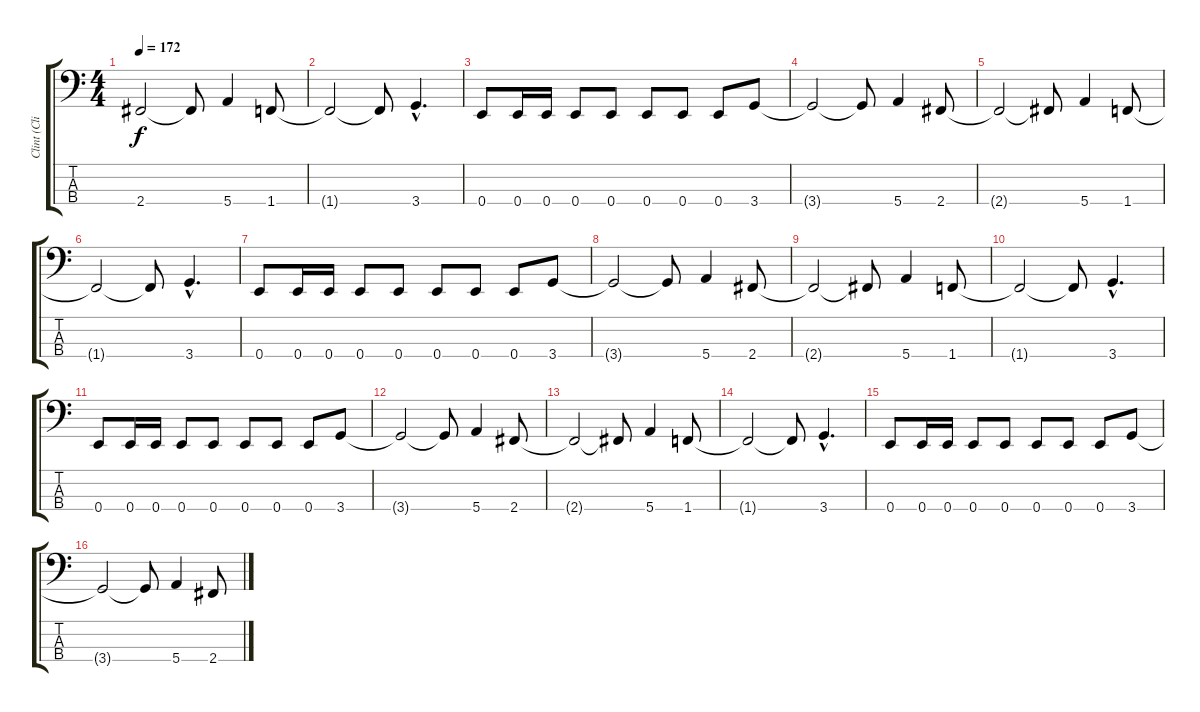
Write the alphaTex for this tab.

\track ("Clint (Cliffs Bass)" "Clint (Cli") {instrument electricbassfinger}
\staff {score tabs}
\tuning (G2 D2 A1 E1) {hide}
\ts (4 4)
\tempo 172
\clef f4
\ks c
2.4{t}.2{dy f} 2.4{t}.8 5.4.4 1.4.8 |
1.4{t}.2 1.4{t}.8 3.4{hac}.4{d} |
0.4.8 0.4.16 0.4.16 0.4.8 0.4.8 0.4.8 0.4.8 0.4.8 3.4.8 |
3.4{t}.2 3.4{t}.8 5.4.4 2.4.8 |
2.4{t}.2 2.4{t}.8 5.4.4 1.4.8 |
1.4{t}.2 1.4{t}.8 3.4{hac}.4{d} |
0.4.8 0.4.16 0.4.16 0.4.8 0.4.8 0.4.8 0.4.8 0.4.8 3.4.8 |
3.4{t}.2 3.4{t}.8 5.4.4 2.4.8 |
2.4{t}.2 2.4{t}.8 5.4.4 1.4.8 |
1.4{t}.2 1.4{t}.8 3.4{hac}.4{d} |
0.4.8 0.4.16 0.4.16 0.4.8 0.4.8 0.4.8 0.4.8 0.4.8 3.4.8 |
3.4{t}.2 3.4{t}.8 5.4.4 2.4.8 |
2.4{t}.2 2.4{t}.8 5.4.4 1.4.8 |
1.4{t}.2 1.4{t}.8 3.4{hac}.4{d} |
0.4.8 0.4.16 0.4.16 0.4.8 0.4.8 0.4.8 0.4.8 0.4.8 3.4.8 |
3.4{t}.2 3.4{t}.8 5.4.4 2.4.8
